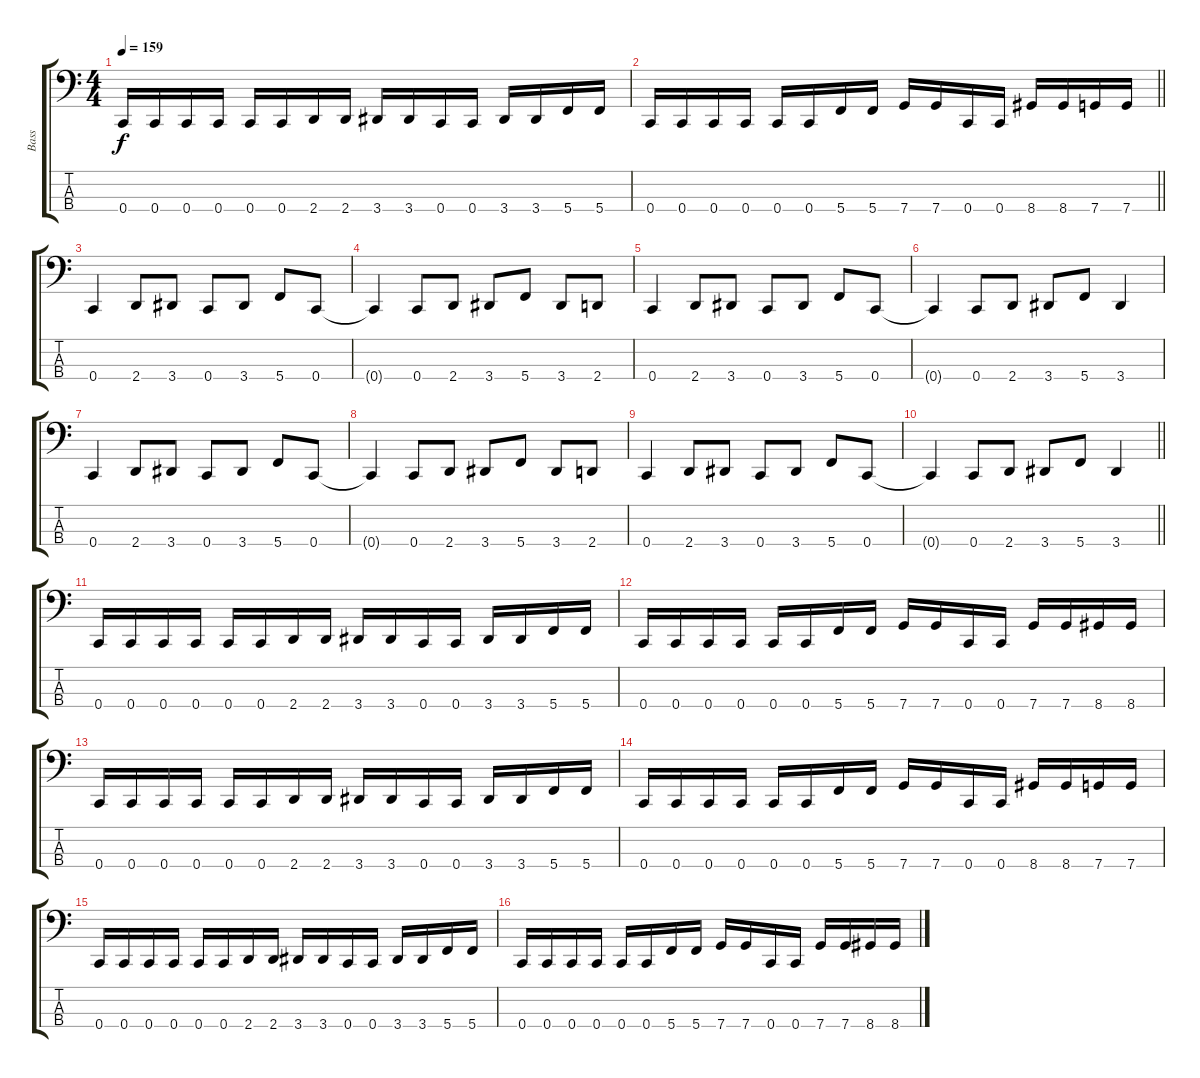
\track ("Bass" "Bass") {instrument electricbassfinger}
\staff {score tabs}
\tuning (F2 C2 G1 C1) {hide}
\ts (4 4)
\tempo 159
\clef f4
\ks c
0.4.16{dy f} 0.4.16 0.4.16 0.4.16 0.4.16 0.4.16 2.4.16 2.4.16 3.4.16 3.4.16 0.4.16 0.4.16 3.4.16 3.4.16 5.4.16 5.4.16 |
\barLineRight lightlight
0.4.16 0.4.16 0.4.16 0.4.16 0.4.16 0.4.16 5.4.16 5.4.16 7.4.16 7.4.16 0.4.16 0.4.16 8.4.16 8.4.16 7.4.16 7.4.16 |
\section ("" "")
0.4.4 2.4.8 3.4.8 0.4.8 3.4.8 5.4.8 0.4.8 |
0.4{t}.4 0.4.8 2.4.8 3.4.8 5.4.8 3.4.8 2.4.8 |
0.4.4 2.4.8 3.4.8 0.4.8 3.4.8 5.4.8 0.4.8 |
0.4{t}.4 0.4.8 2.4.8 3.4.8 5.4.8 3.4.4 |
0.4.4 2.4.8 3.4.8 0.4.8 3.4.8 5.4.8 0.4.8 |
0.4{t}.4 0.4.8 2.4.8 3.4.8 5.4.8 3.4.8 2.4.8 |
0.4.4 2.4.8 3.4.8 0.4.8 3.4.8 5.4.8 0.4.8 |
\barLineRight lightlight
0.4{t}.4 0.4.8 2.4.8 3.4.8 5.4.8 3.4.4 |
\section ("" "")
0.4.16 0.4.16 0.4.16 0.4.16 0.4.16 0.4.16 2.4.16 2.4.16 3.4.16 3.4.16 0.4.16 0.4.16 3.4.16 3.4.16 5.4.16 5.4.16 |
0.4.16 0.4.16 0.4.16 0.4.16 0.4.16 0.4.16 5.4.16 5.4.16 7.4.16 7.4.16 0.4.16 0.4.16 7.4.16 7.4.16 8.4.16 8.4.16 |
0.4.16 0.4.16 0.4.16 0.4.16 0.4.16 0.4.16 2.4.16 2.4.16 3.4.16 3.4.16 0.4.16 0.4.16 3.4.16 3.4.16 5.4.16 5.4.16 |
0.4.16 0.4.16 0.4.16 0.4.16 0.4.16 0.4.16 5.4.16 5.4.16 7.4.16 7.4.16 0.4.16 0.4.16 8.4.16 8.4.16 7.4.16 7.4.16 |
0.4.16 0.4.16 0.4.16 0.4.16 0.4.16 0.4.16 2.4.16 2.4.16 3.4.16 3.4.16 0.4.16 0.4.16 3.4.16 3.4.16 5.4.16 5.4.16 |
0.4.16 0.4.16 0.4.16 0.4.16 0.4.16 0.4.16 5.4.16 5.4.16 7.4.16 7.4.16 0.4.16 0.4.16 7.4.16 7.4.16 8.4.16 8.4.16
